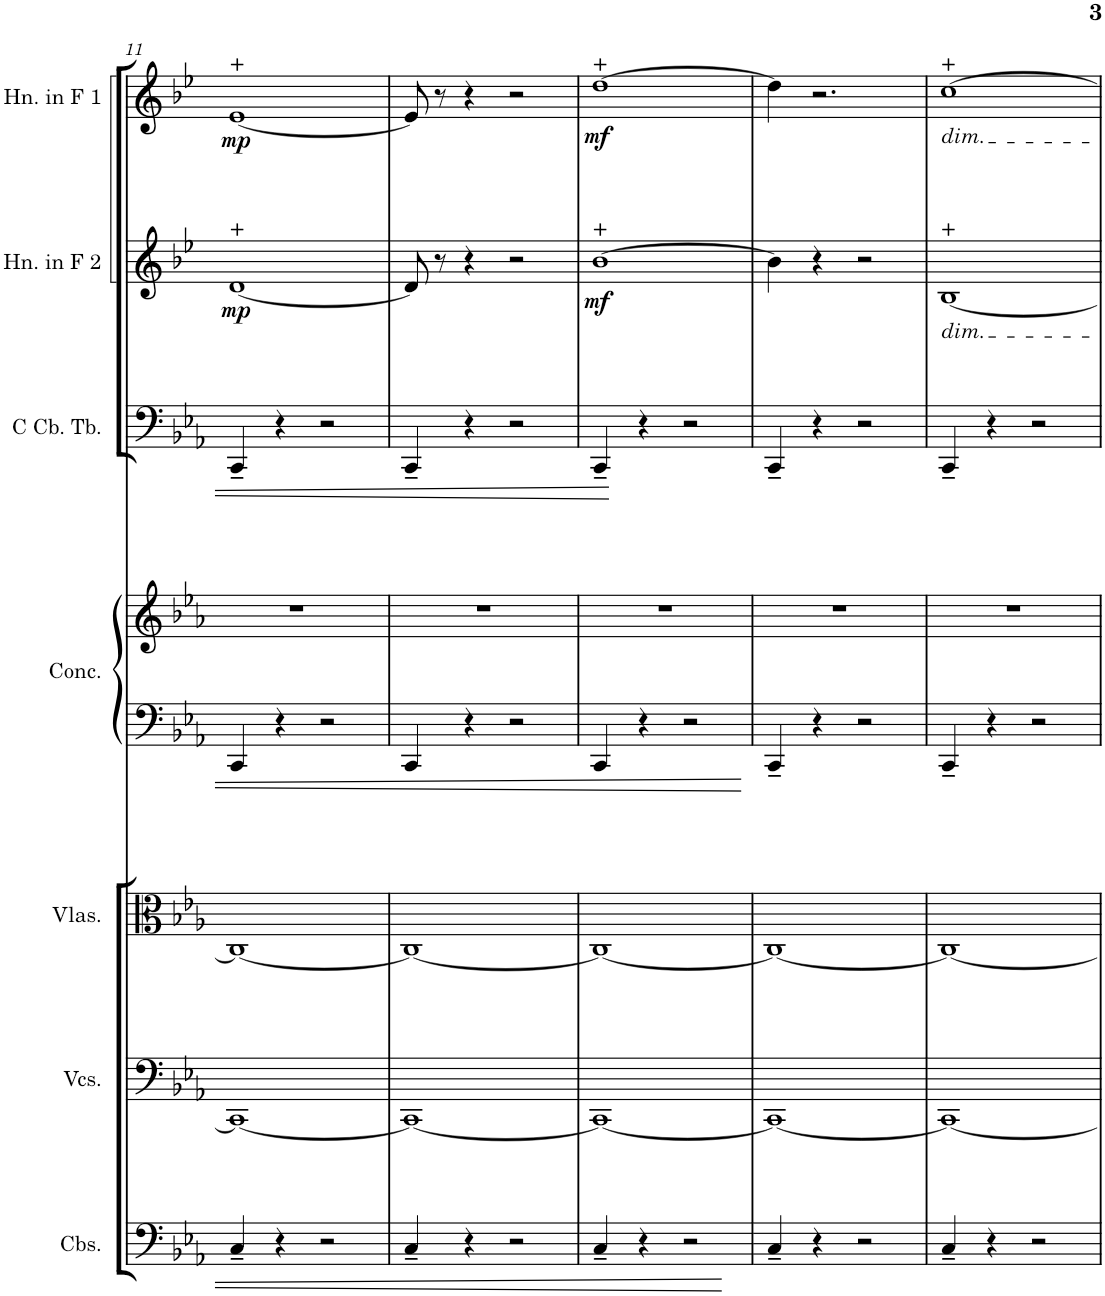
**kern	**kern	**kern	**kern	**kern	**kern	**kern	**dynam	**kern	**dynam
*part7	*part6	*part5	*part4	*part4	*part3	*part2	*part2	*part1	*part1
*staff8	*staff7	*staff6	*staff5	*staff4	*staff3	*staff2	*staff2	*staff1	*staff1
*I"Contrabasses	*I"Violoncellos	*I"Violas	*I"Concertina	*	*I"C Contrabass Tuba	*I"Horn in F 2	*	*I"Horn in F 1	*
*I'Cbs.	*I'Vcs.	*I'Vlas.	*I'Conc.	*	*I'C Cb. Tb.	*I'Hn. in F 2	*	*I'Hn. in F 1	*
!!LO:PB:g=z
*clefF4	*clefF4	*clefC3	*clefF4	*clefG2	*clefF4	*clefG2	*	*clefG2	*
*Trd7c12	*	*	*	*	*	*Trd4c7	*	*Trd4c7	*
*k[b-e-a-]	*k[b-e-a-]	*k[b-e-a-]	*k[b-e-a-]	*k[b-e-a-]	*k[b-e-a-]	*k[b-e-]	*	*k[b-e-]	*
*M4/4	*M4/4	*M4/4	*M4/4	*M4/4	*M4/4	*M4/4	*	*M4/4	*
=11	=11	=11	=11	=11	=11	=11	=11	=11	=11
!	!	!	!	!	!	!	!LO:DY:b	!	!LO:DY:b
4C~/	1CC_	1C_	4CC/	1r	4CC~/	[1d	mp	[1e-	mp
4r	.	.	4r	.	4r	.	.	.	.
2r	.	.	2r	.	2r	.	.	.	.
=12	=12	=12	=12	=12	=12	=12	=12	=12	=12
4C~/	1CC_	1C_	4CC/	1r	4CC~/	8d/]	.	8e-/]	.
.	.	.	.	.	.	8r	.	8r	.
4r	.	.	4r	.	4r	4r	.	4r	.
2r	.	.	2r	.	2r	2r	.	2r	.
=13	=13	=13	=13	=13	=13	=13	=13	=13	=13
!	!	!	!	!	!	!	!LO:DY:b	!	!LO:DY:b
4C~/	1CC_	1C_	4CC/	1r	4CC~/	[1b-	mf	[1dd	mf
4r	.	.	4r	.	4r	.	.	.	.
2r	.	.	2r	.	2r	.	.	.	.
=14	=14	=14	=14	=14	=14	=14	=14	=14	=14
4C~/	1CC_	1C_	4CC~/	1r	4CC~/	4b-\]	.	4dd\]	.
4r	.	.	4r	.	4r	4r	.	2.r	.
2r	.	.	2r	.	2r	2r	.	.	.
=15	=15	=15	=15	=15	=15	=15	=15	=15	=15
!	!	!	!	!	!	!	!	!LO:TX:b:i:t=dim.	!
!	!	!	!	!	!	!LO:TX:b:i:t=dim.	!	!	!
4C~/	1CC_	1C_	4CC~/	1r	4CC~/	[1B-	.	[1cc	.
4r	.	.	4r	.	4r	.	.	.	.
2r	.	.	2r	.	2r	.	.	.	.
=	=	=	=	=	=	=	=	=	=
*-	*-	*-	*-	*-	*-	*-	*-	*-	*-
